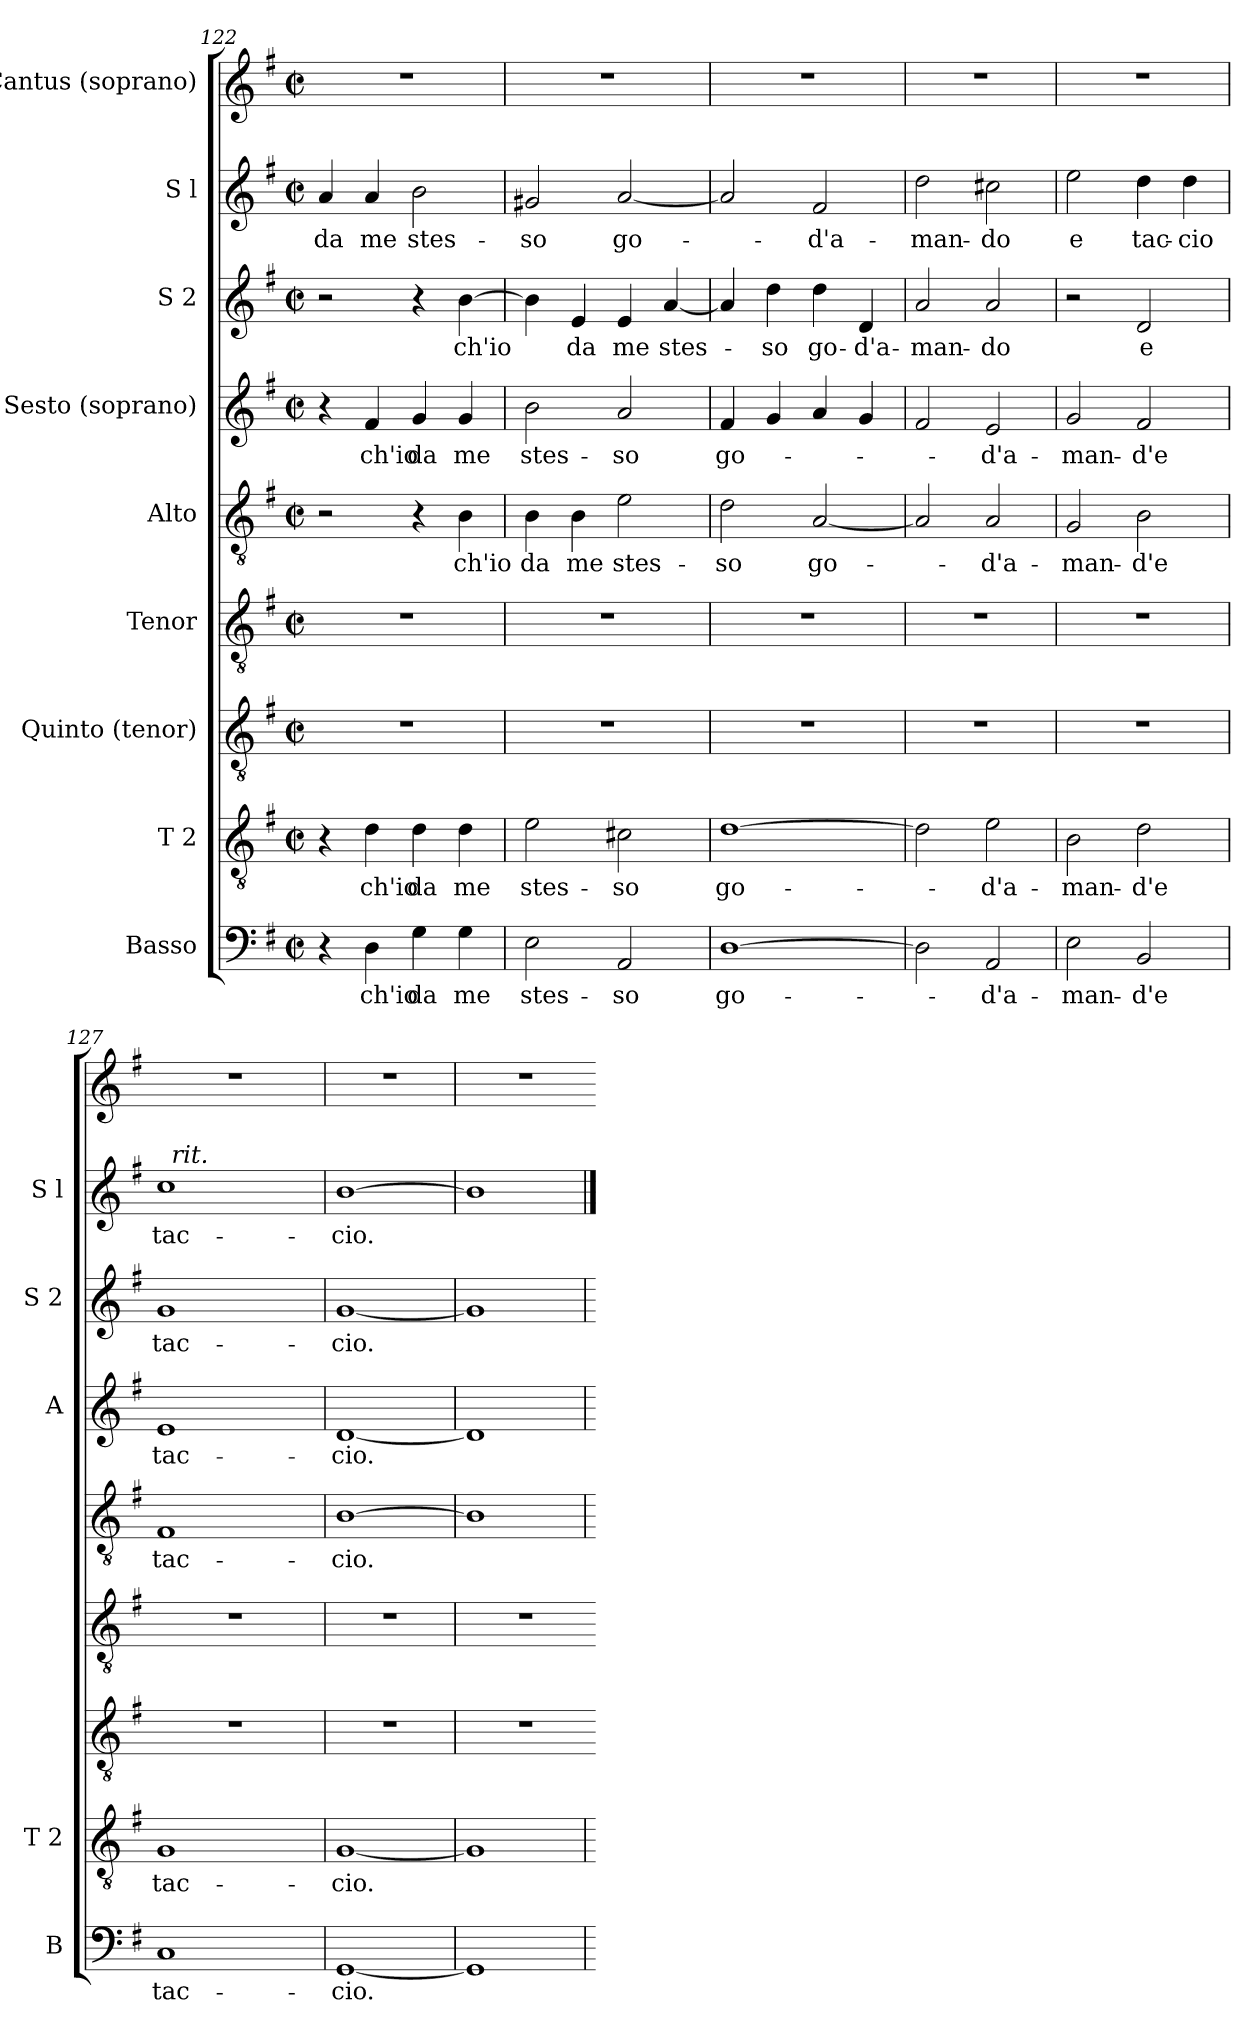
**kern	**text	**kern	**text	**kern	**kern	**kern	**text	**kern	**text	**kern	**text	**kern	**text	**kern
*part9	*part9	*part8	*part8	*part7	*part6	*part5	*part5	*part4	*part4	*part3	*part3	*part2	*part2	*part1
*staff9	*staff9	*staff8	*staff8	*staff7	*staff6	*staff5	*staff5	*staff4	*staff4	*staff3	*staff3	*staff2	*staff2	*staff1
*I"Basso	*	*I"T 2	*	*I"Quinto (tenor)	*I"Tenor	*I"Alto	*	*I"Sesto (soprano)	*	*I"S 2	*	*I"S l	*	*I"Cantus (soprano)
*I'B	*	*I'T 2	*	*	*	*	*	*I'A	*	*I'S 2	*	*I'S l	*	*
*clefF4	*	*clefGv2	*	*clefGv2	*clefGv2	*clefGv2	*	*clefG2	*	*clefG2	*	*clefG2	*	*clefG2
*k[f#]	*	*k[f#]	*	*k[f#]	*k[f#]	*k[f#]	*	*k[f#]	*	*k[f#]	*	*k[f#]	*	*k[f#]
*G:	*	*G:	*	*G:	*G:	*G:	*	*G:	*	*G:	*	*G:	*	*G:
*M2/2	*	*M2/2	*	*M2/2	*M2/2	*M2/2	*	*M2/2	*	*M2/2	*	*M2/2	*	*M2/2
*met(c|)	*	*met(c|)	*	*met(c|)	*met(c|)	*met(c|)	*	*met(c|)	*	*met(c|)	*	*met(c|)	*	*met(c|)
=122	=122	=122	=122	=122	=122	=122	=122	=122	=122	=122	=122	=122	=122	=122
!	!	!	!	!	!	!	!	!	!	!	!	!	!LO:LY:b:cj	!
4r	.	4r	.	1r	1r	2r	.	4r	.	2r	.	4a/	da	1r
!	!LO:LY:b:cj	!	!LO:LY:b:cj	!	!	!	!	!	!LO:LY:b:cj	!	!	!	!LO:LY:b:cj	!
4D\	ch'io	4d\	ch'io	.	.	.	.	4f#/	ch'io	.	.	4a/	me	.
!	!LO:LY:b:cj	!	!LO:LY:b:cj	!	!	!	!	!	!LO:LY:b:cj	!	!	!	!LO:LY:b:cj	!
4G\	da	4d\	da	.	.	4r	.	4g/	da	4r	.	2b\	stes-	.
!	!LO:LY:b:cj	!	!LO:LY:b:cj	!	!	!	!LO:LY:b:cj	!	!LO:LY:b:cj	!	!LO:LY:b	!	!	!
4G\	me	4d\	me	.	.	4B\	ch'io	4g/	me	[>4b\	ch'io	.	.	.
=123	=123	=123	=123	=123	=123	=123	=123	=123	=123	=123	=123	=123	=123	=123
!	!LO:LY:b:cj	!	!LO:LY:b:cj	!	!	!	!LO:LY:b:cj	!	!LO:LY:b:cj	!	!	!	!LO:LY:b:cj	!
2E\	stes-	2e\	stes-	1r	1r	4B\	da	2b\	stes-	4b\]	.	2g#X/	-so	1r
!	!	!	!	!	!	!	!LO:LY:b:cj	!	!	!	!LO:LY:b:cj	!	!	!
.	.	.	.	.	.	4B\	me	.	.	4e/	da	.	.	.
!	!LO:LY:b:cj	!	!LO:LY:b:cj	!	!	!	!LO:LY:b:cj	!	!LO:LY:b:cj	!	!LO:LY:b:cj	!	!LO:LY:b:cj	!
2AA/	-so	2c#X\	-so	.	.	2e\	stes-	2a/	-so	4e/	me	[<2a/	go-	.
!	!	!	!	!	!	!	!	!	!	!	!LO:LY:b:cj	!	!	!
.	.	.	.	.	.	.	.	.	.	[<4a/	stes-	.	.	.
=124	=124	=124	=124	=124	=124	=124	=124	=124	=124	=124	=124	=124	=124	=124
!	!LO:LY:b:cj	!	!LO:LY:b:cj	!	!	!	!LO:LY:b:cj	!	!LO:LY:b:cj	!	!	!	!	!
[<1D	go-	[<1d	go-	1r	1r	2d\	-so	4f#/	go-	4a/]	.	2a/]	.	1r
!	!	!	!	!	!	!	!	!	!	!	!LO:LY:b:cj	!	!	!
.	.	.	.	.	.	.	.	4g/	.	4dd\	-so	.	.	.
!	!	!	!	!	!	!	!LO:LY:b:cj	!	!	!	!LO:LY:b:cj	!	!LO:LY:b:cj	!
.	.	.	.	.	.	[>2A/	go-	4a/	.	4dd\	go-	2f#/	-d'a-	.
!	!	!	!	!	!	!	!	!	!	!	!LO:LY:b:cj	!	!	!
.	.	.	.	.	.	.	.	4g/	.	4d/	-d'a-	.	.	.
!!LO:LB:g=z
=125	=125	=125	=125	=125	=125	=125	=125	=125	=125	=125	=125	=125	=125	=125
!	!	!	!	!	!	!	!	!	!	!	!LO:LY:b:cj	!	!LO:LY:b:cj	!
2D\]	.	2d\]	.	1r	1r	2A/]	.	2f#/	.	2a/	-man-	2dd\	-man-	1r
!	!LO:LY:b:cj	!	!LO:LY:b:cj	!	!	!	!LO:LY:b:cj	!	!LO:LY:b:cj	!	!LO:LY:b:cj	!	!LO:LY:b:cj	!
2AA/	-d'a-	2e\	-d'a-	.	.	2A/	-d'a-	2e/	-d'a-	2a/	-do	2cc#X\	-do	.
=126	=126	=126	=126	=126	=126	=126	=126	=126	=126	=126	=126	=126	=126	=126
!	!LO:LY:b:cj	!	!LO:LY:b:cj	!	!	!	!LO:LY:b:cj	!	!LO:LY:b:cj	!	!	!	!LO:LY:b:cj	!
2E\	-man-	2B\	-man-	1r	1r	2G/	-man-	2g/	-man-	2r	.	2ee\	e	1r
!	!LO:LY:b:cj	!	!LO:LY:b:cj	!	!	!	!LO:LY:b:cj	!	!LO:LY:b:cj	!	!LO:LY:b:cj	!	!LO:LY:b:cj	!
2BB/	-d'e	2d\	-d'e	.	.	2B\	-d'e	2f#/	-d'e	2d/	e	4dd\	tac-	.
!	!	!	!	!	!	!	!	!	!	!	!	!	!LO:LY:b:cj	!
.	.	.	.	.	.	.	.	.	.	.	.	4dd\	-cio	.
=127	=127	=127	=127	=127	=127	=127	=127	=127	=127	=127	=127	=127	=127	=127
!	!LO:LY:b:cj	!	!LO:LY:b:cj	!	!	!	!LO:LY:b:cj	!	!LO:LY:b:cj	!	!LO:LY:b:cj	!	!LO:LY:b:cj	!
*	*	*	*	*	*	*	*	*	*	*	*	*^	*	*
1C	tac-	1G	tac-	1r	1r	1F#	tac-	1e	tac-	1g	tac-	1cc	32ryy	tac-	1r
!	!	!	!	!	!	!	!	!	!	!	!	!	!LO:TX:a:i:t=rit.	!	!
.	.	.	.	.	.	.	.	.	.	.	.	.	2ryy	.	.
.	.	.	.	.	.	.	.	.	.	.	.	.	4...ryy	.	.
=128	=128	=128	=128	=128	=128	=128	=128	=128	=128	=128	=128	=128	=128	=128	=128
!	!LO:LY:b:cj	!	!LO:LY:b:cj	!	!	!	!LO:LY:b:cj	!	!LO:LY:b:cj	!	!LO:LY:b:cj	!	!	!LO:LY:b:cj	!
*	*	*	*	*	*	*	*	*	*	*	*	*v	*v	*	*
[<1GG	-cio.	[<1G	-cio.	1r	1r	[>1B	-cio.	[<1d	-cio.	[<1g	-cio.	[>1b	-cio.	1r
=129	=129	=129	=129	=129	=129	=129	=129	=129	=129	=129	=129	=129	=129	=129
1GG]	.	1G]	.	1r	1r	1B]	.	1d]	.	1g]	.	1b]	.	1r
=	=	=	=	=	=	=	=	=	=	=	=	==	=	=
*-	*-	*-	*-	*-	*-	*-	*-	*-	*-	*-	*-	*-	*-	*-
